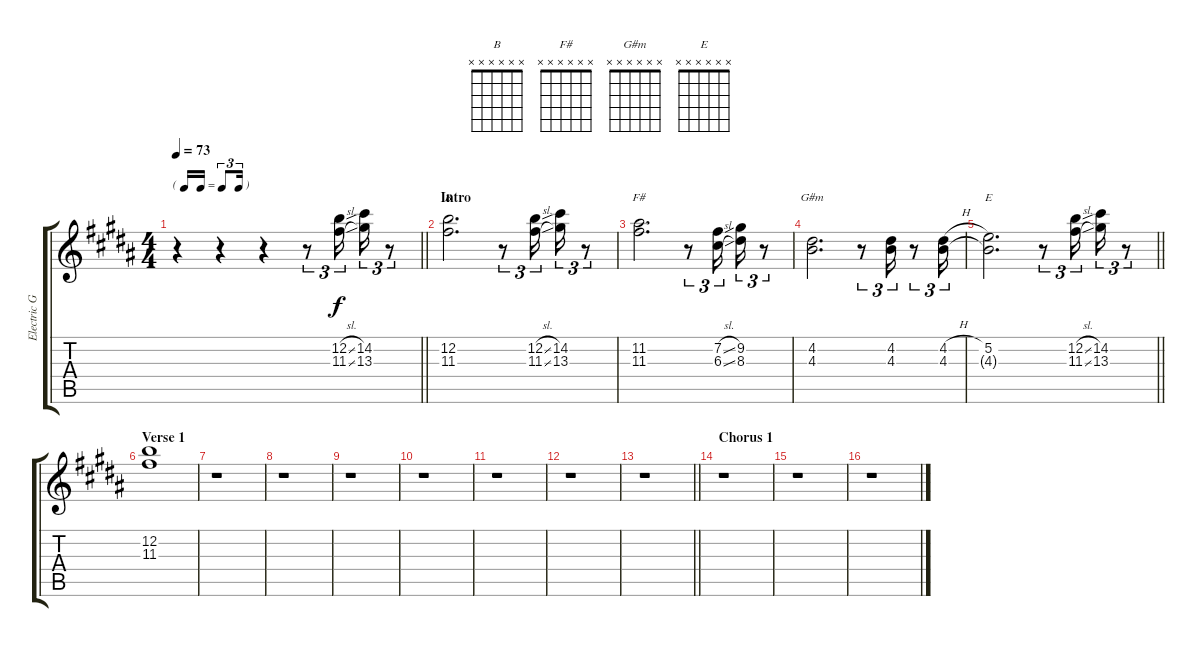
\track ("Electric Guitar" "Electric G") {instrument electricguitarjazz}
\staff {score tabs}
\tuning (E4 B3 G3 D3 A2 E2) {hide}
\chord ("B" x x x x x x)
\chord ("F#" x x x x x x)
\chord ("G#m" x x x x x x)
\chord ("E" x x x x x x)
\ts (4 4)
\tf triplet16th
\tempo 73
\clef g2
\barLineRight lightlight
\ks b
r.4{dy f instrument electricguitarjazz} r.4 r.4 r.8{tu (3 2)} (12.2{sl} 11.3{sl}).16{tu (3 2)} (14.2 13.3).16{tu (3 2)} r.8{tu (3 2)} |
\section ("" "Intro")
(12.2 11.3).2{d ch "B"} r.8{tu (3 2)} (12.2{sl} 11.3{sl}).16{tu (3 2)} (14.2 13.3).16{tu (3 2)} r.8{tu (3 2)} |
(11.2 11.3).2{d ch "F#"} r.8{tu (3 2)} (7.2{sl} 6.3{sl}).16{tu (3 2)} (9.2 8.3).16{tu (3 2)} r.8{tu (3 2)} |
(4.2 4.3).2{d ch "G#m"} r.8{tu (3 2)} (4.2 4.3).16{tu (3 2)} r.8{tu (3 2)} (4.2{h} 4.3).16{tu (3 2)} |
\barLineRight lightlight
(5.2 4.3{t}).2{d ch "E"} r.8{tu (3 2)} (12.2{sl} 11.3{sl}).16{tu (3 2)} (14.2 13.3).16{tu (3 2)} r.8{tu (3 2)} |
\section ("" "Verse 1")
(12.2 11.3).1 |
r.1 |
r.1 |
r.1 |
r.1 |
r.1 |
r.1 |
\barLineRight lightlight
r.1 |
\section ("" "Chorus 1")
r.1 |
r.1 |
r.1
